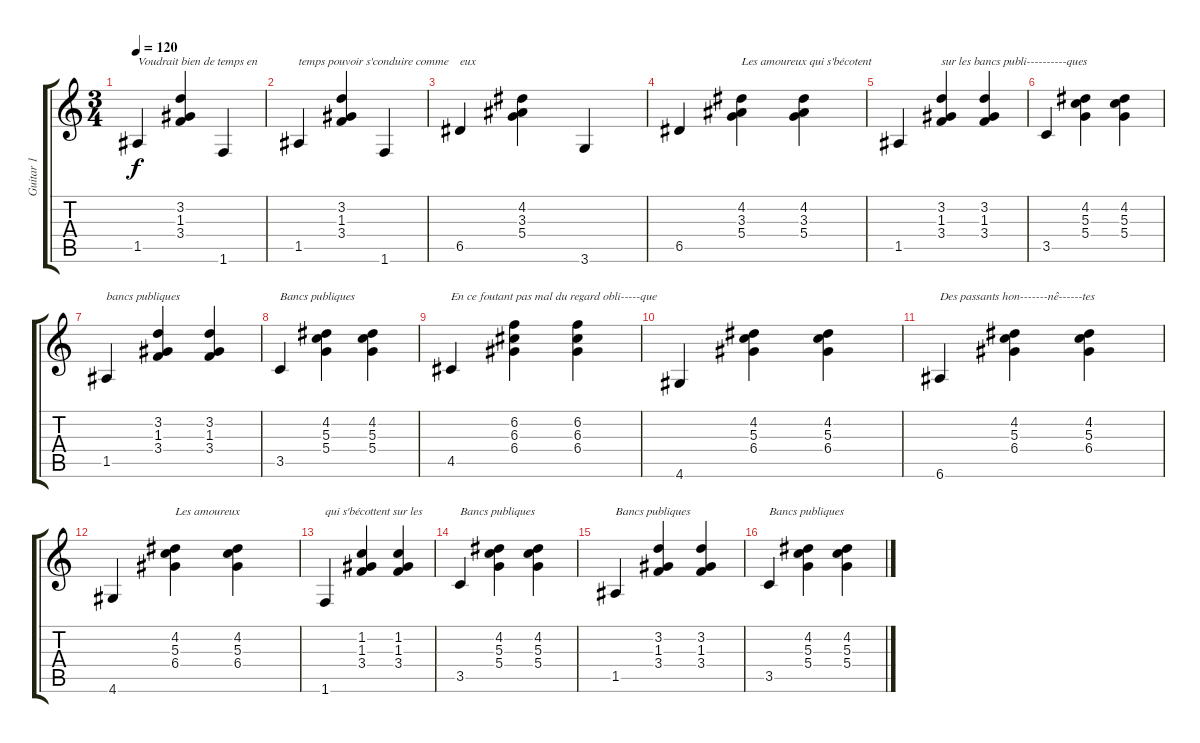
\track ("Guitar 1" "Guitar 1") {instrument acousticguitarnylon}
\staff {score tabs}
\tuning (E4 B3 G3 D3 A2 E2) {hide}
\ts (3 4)
\tempo 120
\clef g2
\ks c
1.5.4{txt "Voudrait bien de temps en " dy f} (3.2 1.3 3.4).4 1.6.4 |
1.5.4{txt "temps pouvoir s'conduire comme"} (3.2 1.3 3.4).4 1.6.4 |
6.5.4{txt "eux"} (4.2 3.3 5.4).4 3.6.4 |
6.5.4 (4.2 3.3 5.4).4{txt "Les amoureux qui s'bécotent"} (4.2 3.3 5.4).4 |
1.5.4 (3.2 1.3 3.4).4{txt "sur les bancs publi----------ques"} (3.2 1.3 3.4).4 |
3.5.4 (4.2 5.3 5.4).4 (4.2 5.3 5.4).4 |
1.5.4{txt "bancs publiques"} (3.2 1.3 3.4).4 (3.2 1.3 3.4).4 |
3.5.4{txt "Bancs publiques"} (4.2 5.3 5.4).4 (4.2 5.3 5.4).4 |
4.5.4{txt "En ce foutant pas mal du regard obli-----que"} (6.2 6.3 6.4).4 (6.2 6.3 6.4).4 |
4.6.4 (4.2 5.3 6.4).4 (4.2 5.3 6.4).4 |
6.6.4{txt "Des passants hon-------nê------tes"} (4.2 5.3 6.4).4 (4.2 5.3 6.4).4 |
4.6.4 (4.2 5.3 6.4).4{txt "Les amoureux"} (4.2 5.3 6.4).4 |
1.6.4{txt "qui s'bécottent sur les "} (1.2 1.3 3.4).4 (1.2 1.3 3.4).4 |
3.5.4{txt "Bancs publiques"} (4.2 5.3 5.4).4 (4.2 5.3 5.4).4 |
1.5.4{txt "Bancs publiques"} (3.2 1.3 3.4).4 (3.2 1.3 3.4).4 |
3.5.4{txt "Bancs publiques"} (4.2 5.3 5.4).4 (4.2 5.3 5.4).4
